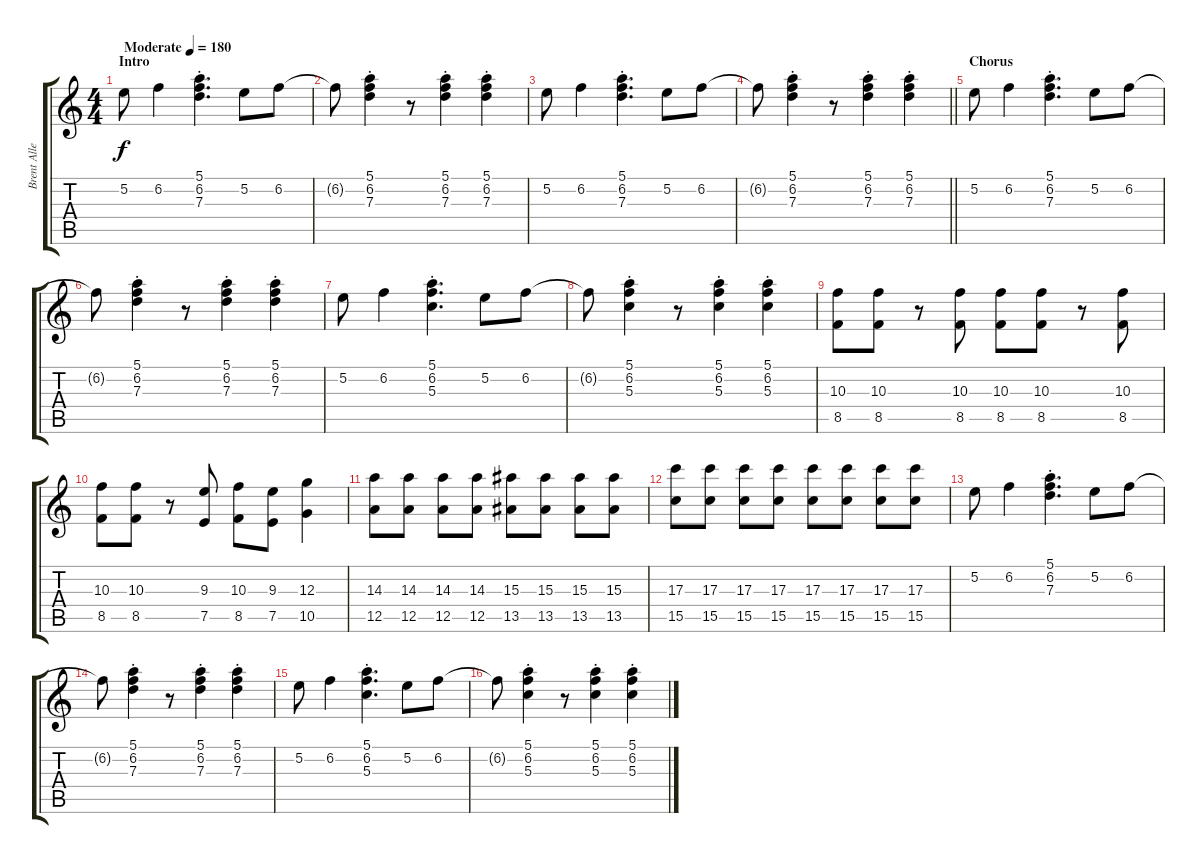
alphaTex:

\track ("Brent Allen" "Brent Alle") {instrument distortionguitar}
\staff {score tabs}
\tuning (E4 B3 G3 D3 A2 D2) {hide}
\ts (4 4)
\section ("" "Intro")
\tempo (180 "Moderate")
\clef g2
\ks c
5.2.8{dy f instrument distortionguitar} 6.2.4 (5.1{st} 6.2{st} 7.3{st}).4{d} 5.2.8 6.2.8 |
6.2{t}.8 (5.1{st} 6.2{st} 7.3{st}).4 r.8 (5.1{st} 6.2{st} 7.3{st}).4 (5.1{st} 6.2{st} 7.3{st}).4 |
5.2.8 6.2.4 (5.1{st} 6.2{st} 7.3{st}).4{d} 5.2.8 6.2.8 |
\barLineRight lightlight
6.2{t}.8 (5.1{st} 6.2{st} 7.3{st}).4 r.8 (5.1{st} 6.2{st} 7.3{st}).4 (5.1{st} 6.2{st} 7.3{st}).4 |
\section ("" "Chorus")
5.2.8 6.2.4 (5.1{st} 6.2{st} 7.3{st}).4{d} 5.2.8 6.2.8 |
6.2{t}.8 (5.1{st} 6.2{st} 7.3{st}).4 r.8 (5.1{st} 6.2{st} 7.3{st}).4 (5.1{st} 6.2{st} 7.3{st}).4 |
5.2.8 6.2.4 (5.1{st} 6.2{st} 5.3{st}).4{d} 5.2.8 6.2.8 |
6.2{t}.8 (5.1{st} 6.2{st} 5.3{st}).4 r.8 (5.1{st} 6.2{st} 5.3{st}).4 (5.1{st} 6.2{st} 5.3{st}).4 |
(10.3 8.5).8 (10.3 8.5).8 r.8 (10.3 8.5).8 (10.3 8.5).8 (10.3 8.5).8 r.8 (10.3 8.5).8 |
(10.3 8.5).8 (10.3 8.5).8 r.8 (9.3 7.5).8 (10.3 8.5).8 (9.3 7.5).8 (12.3 10.5).4 |
(14.3 12.5).8 (14.3 12.5).8 (14.3 12.5).8 (14.3 12.5).8 (15.3 13.5).8 (15.3 13.5).8 (15.3 13.5).8 (15.3 13.5).8 |
(17.3 15.5).8 (17.3 15.5).8 (17.3 15.5).8 (17.3 15.5).8 (17.3 15.5).8 (17.3 15.5).8 (17.3 15.5).8 (17.3 15.5).8 |
5.2.8 6.2.4 (5.1{st} 6.2{st} 7.3{st}).4{d} 5.2.8 6.2.8 |
6.2{t}.8 (5.1{st} 6.2{st} 7.3{st}).4 r.8 (5.1{st} 6.2{st} 7.3{st}).4 (5.1{st} 6.2{st} 7.3{st}).4 |
5.2.8 6.2.4 (5.1{st} 6.2{st} 5.3{st}).4{d} 5.2.8 6.2.8 |
6.2{t}.8 (5.1{st} 6.2{st} 5.3{st}).4 r.8 (5.1{st} 6.2{st} 5.3{st}).4 (5.1{st} 6.2{st} 5.3{st}).4
